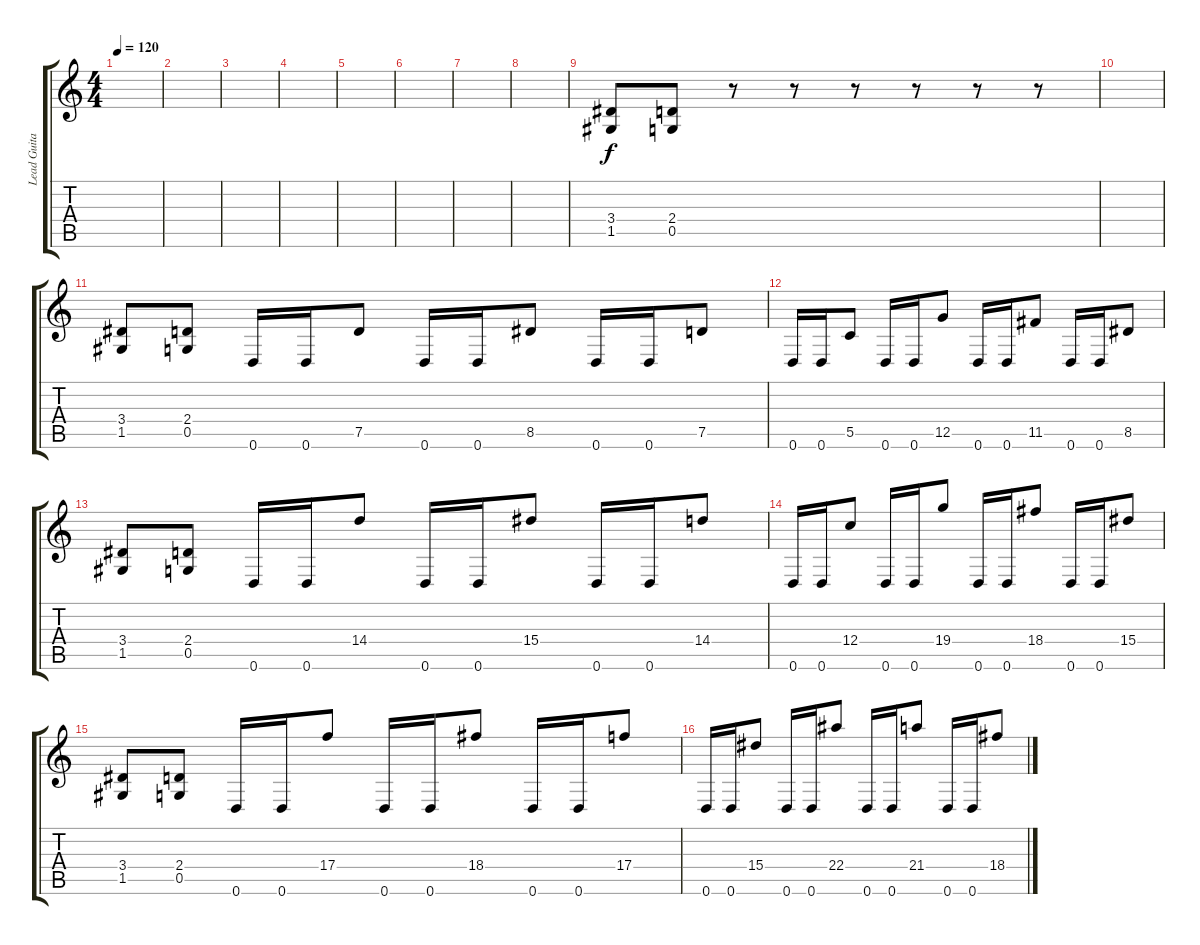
\track ("Lead Guitar" "Lead Guita") {instrument distortionguitar}
\staff {score tabs}
\tuning (D4 A3 F3 C3 G2 D2) {hide}
\ts (4 4)
\tempo 120
\clef g2
\ks c
|
|
|
|
|
|
|
|
(3.4 1.5).8{volume 14 instrument distortionguitar} (2.4 0.5).8 r.8 r.8 r.8 r.8 r.8 r.8 |
|
(3.4 1.5).8 (2.4 0.5).8 0.6.16 0.6.16 7.5.8 0.6.16 0.6.16 8.5.8 0.6.16 0.6.16 7.5.8 |
0.6.16 0.6.16 5.5.8 0.6.16 0.6.16 12.5.8 0.6.16 0.6.16 11.5.8 0.6.16 0.6.16 8.5.8 |
(3.4 1.5).8{balance 12} (2.4 0.5).8 0.6.16 0.6.16 14.4.8 0.6.16 0.6.16 15.4.8 0.6.16 0.6.16 14.4.8 |
0.6.16 0.6.16 12.4.8 0.6.16 0.6.16 19.4.8 0.6.16 0.6.16 18.4.8 0.6.16 0.6.16 15.4.8 |
(3.4 1.5).8 (2.4 0.5).8 0.6.16 0.6.16 17.4.8 0.6.16 0.6.16 18.4.8 0.6.16 0.6.16 17.4.8 |
0.6.16 0.6.16 15.4.8 0.6.16 0.6.16 22.4.8 0.6.16 0.6.16 21.4.8 0.6.16 0.6.16 18.4.8
